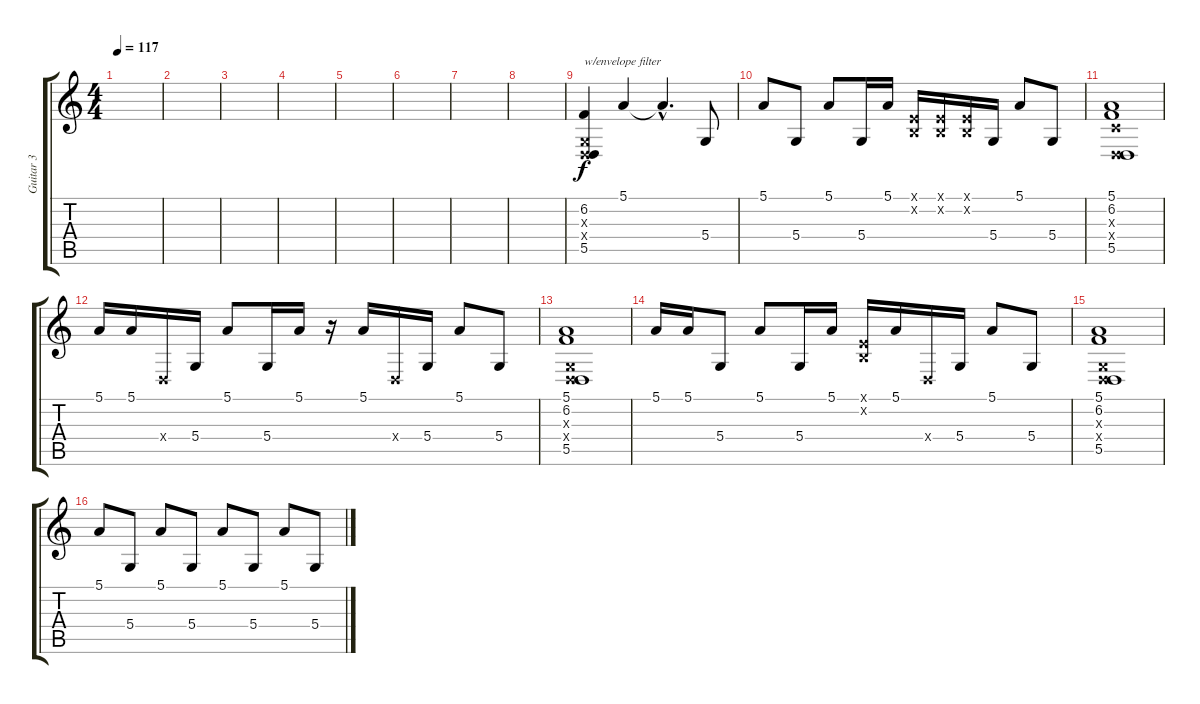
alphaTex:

\track ("Guitar 3" "Guitar 3") {instrument lead2sawtooth}
\staff {score tabs}
\tuning (E4 B3 G3 D3 A2 D2) {hide}
\ts (4 4)
\tempo 117
\clef g2
\ks c
|
|
|
|
|
|
|
|
(6.2 0.3{x} 0.4{x} 5.5).4{txt "w/envelope filter"} 5.1.4 5.1{hac t}.4{d} 5.4.8 |
5.1.8 5.4.8 5.1.8 5.4.16 5.1.16 (0.1{x} 0.2{x}).16 (0.1{x} 0.2{x}).16 (0.1{x} 0.2{x}).16 5.4.16 5.1.8 5.4.8 |
(5.1 6.2 5.3{x} 0.4{x} 5.5).1 |
5.1.16 5.1.16 0.4{x}.16 5.4.16 5.1.8 5.4.16 5.1.16 r.16 5.1.16 0.4{x}.16 5.4.16 5.1.8 5.4.8 |
(5.1 6.2 0.3{x} 0.4{x} 5.5).1 |
5.1.16 5.1.16 5.4.8 5.1.8 5.4.16 5.1.16 (0.1{x} 0.2{x}).16 5.1.16 0.4{x}.16 5.4.16 5.1.8 5.4.8 |
(5.1 6.2 0.3{x} 0.4{x} 5.5).1 |
5.1.8 5.4.8 5.1.8 5.4.8 5.1.8 5.4.8 5.1.8 5.4.8
